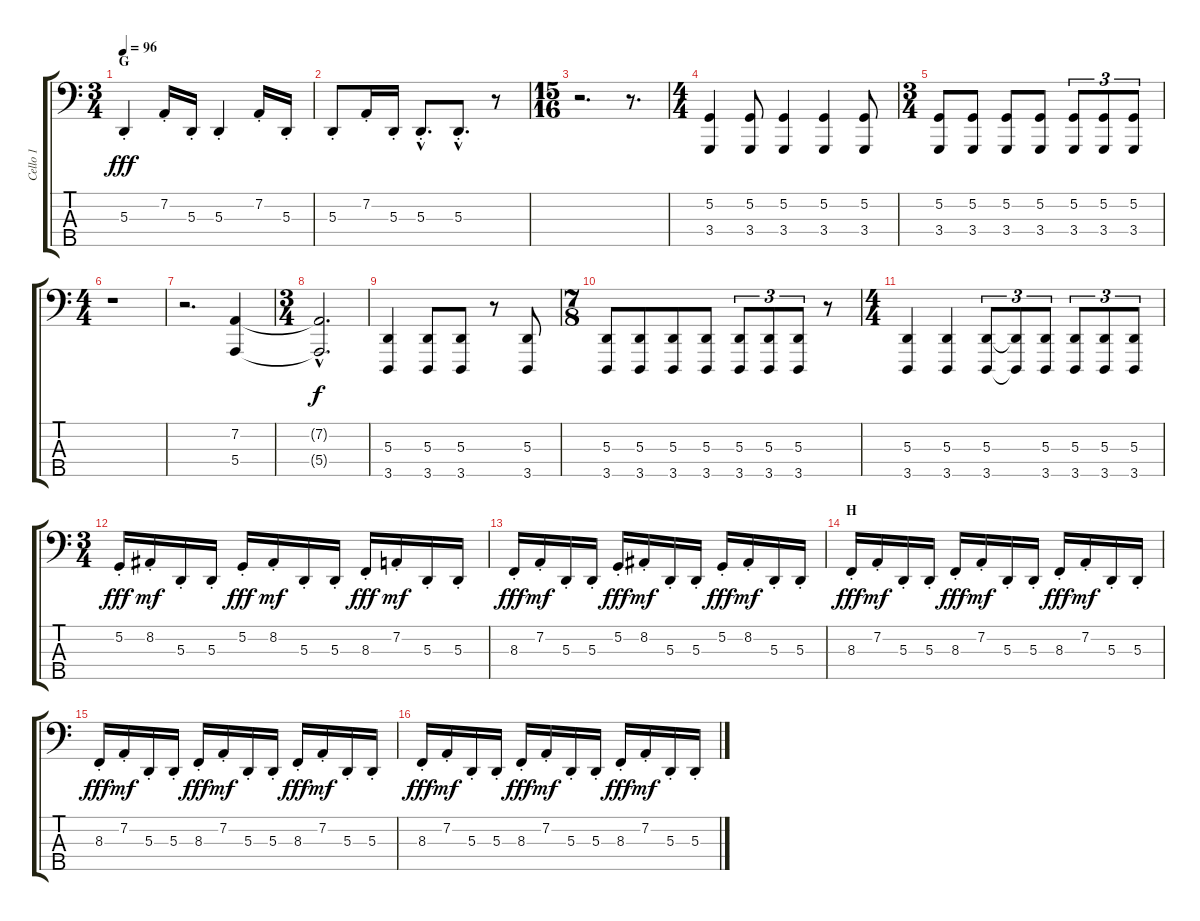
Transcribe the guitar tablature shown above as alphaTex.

\track ("Cello 1" "Cello 1") {instrument cello}
\staff {score tabs}
\tuning (G2 D2 A1 E1 B0) {hide}
\ts (3 4)
\section ("" "G")
\tempo 96
\clef f4
\ks c
5.3{st}.4{dy fff} 7.2{st}.16 5.3{st}.16 5.3{st}.4 7.2{st}.16 5.3{st}.16 |
5.3{st}.8 7.2{st}.16 5.3{st}.16 5.3{hac st}.8{d} 5.3{hac st}.8{d} r.8 |
\ts (15 16)
r.2{d} r.8{d} |
\ts (4 4)
(5.2 3.4).4 (5.2 3.4).8 (5.2 3.4).4 (5.2 3.4).4 (5.2 3.4).8 |
\ts (3 4)
(5.2 3.4).8 (5.2 3.4).8 (5.2 3.4).8 (5.2 3.4).8 (5.2 3.4).8{tu (3 2)} (5.2 3.4).8{tu (3 2)} (5.2 3.4).8{tu (3 2)} |
\ts (4 4)
r.1 |
r.2{d} (7.2 5.4).4 |
\ts (3 4)
(7.2{hac t} 5.4{hac t}).2{d dy f} |
(5.3 3.5).4 (5.3 3.5).8 (5.3 3.5).8 r.8 (5.3 3.5).8 |
\ts (7 8)
(5.3 3.5).8 (5.3 3.5).8 (5.3 3.5).8 (5.3 3.5).8 (5.3 3.5).8{tu (3 2)} (5.3 3.5).8{tu (3 2)} (5.3 3.5).8{tu (3 2)} r.8 |
\ts (4 4)
(5.3 3.5).4 (5.3 3.5).4 (5.3 3.5).8{tu (3 2)} (5.3{t} 3.5{t}).8{tu (3 2)} (5.3 3.5).8{tu (3 2)} (5.3 3.5).8{tu (3 2)} (5.3 3.5).8{tu (3 2)} (5.3 3.5).8{tu (3 2)} |
\ts (3 4)
5.2{st}.16{dy fff} 8.2{st}.16{dy mf} 5.3{st}.16 5.3{st}.16 5.2{st}.16{dy fff} 8.2{st}.16{dy mf} 5.3{st}.16 5.3{st}.16 8.3{st}.16{dy fff} 7.2{st}.16{dy mf} 5.3{st}.16 5.3{st}.16 |
8.3{st}.16{dy fff} 7.2{st}.16{dy mf} 5.3{st}.16 5.3{st}.16 5.2{st}.16{dy fff} 8.2{st}.16{dy mf} 5.3{st}.16 5.3{st}.16 5.2{st}.16{dy fff} 8.2{st}.16{dy mf} 5.3{st}.16 5.3{st}.16 |
\section ("" "H")
8.3{st}.16{dy fff} 7.2{st}.16{dy mf} 5.3{st}.16 5.3{st}.16 8.3{st}.16{dy fff} 7.2{st}.16{dy mf} 5.3{st}.16 5.3{st}.16 8.3{st}.16{dy fff} 7.2{st}.16{dy mf} 5.3{st}.16 5.3{st}.16 |
8.3{st}.16{dy fff} 7.2{st}.16{dy mf} 5.3{st}.16 5.3{st}.16 8.3{st}.16{dy fff} 7.2{st}.16{dy mf} 5.3{st}.16 5.3{st}.16 8.3{st}.16{dy fff} 7.2{st}.16{dy mf} 5.3{st}.16 5.3{st}.16 |
8.3{st}.16{dy fff} 7.2{st}.16{dy mf} 5.3{st}.16 5.3{st}.16 8.3{st}.16{dy fff} 7.2{st}.16{dy mf} 5.3{st}.16 5.3{st}.16 8.3{st}.16{dy fff} 7.2{st}.16{dy mf} 5.3{st}.16 5.3{st}.16
